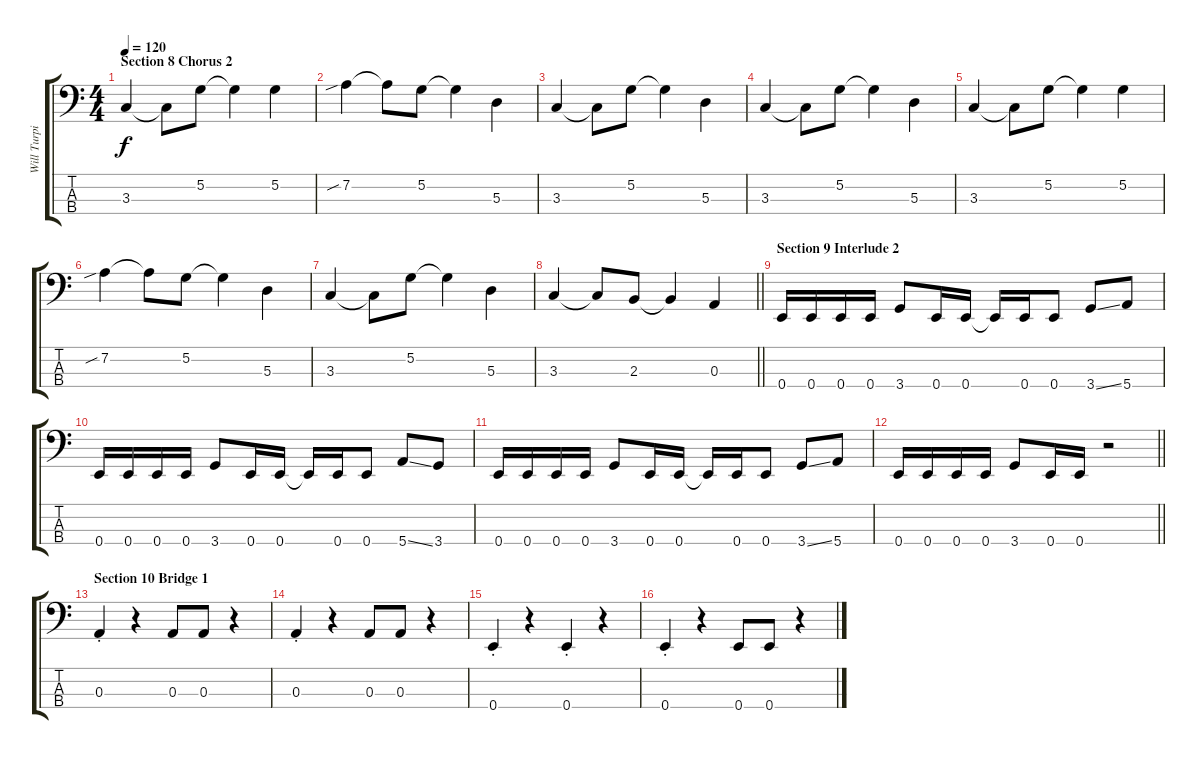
\track ("Will Turpin" "Will Turpi") {instrument electricbassfinger}
\staff {score tabs}
\tuning (G2 D2 A1 E1) {hide}
\ts (4 4)
\section ("" "Section 8 Chorus 2")
\tempo 120
\clef f4
\ks c
3.3.4{dy f} 3.3{t}.8 5.2.8 5.2{t}.4 5.2.4 |
7.2{sib}.4 7.2{t}.8 5.2.8 5.2{t}.4 5.3.4 |
3.3.4 3.3{t}.8 5.2.8 5.2{t}.4 5.3.4 |
3.3.4 3.3{t}.8 5.2.8 5.2{t}.4 5.3.4 |
3.3.4 3.3{t}.8 5.2.8 5.2{t}.4 5.2.4 |
7.2{sib}.4 7.2{t}.8 5.2.8 5.2{t}.4 5.3.4 |
3.3.4 3.3{t}.8 5.2.8 5.2{t}.4 5.3.4 |
\barLineRight lightlight
3.3.4 3.3{t}.8 2.3.8 2.3{t}.4 0.3.4 |
\section ("" "Section 9 Interlude 2")
0.4.16 0.4.16 0.4.16 0.4.16 3.4.8 0.4.16 0.4.16 0.4{t}.16 0.4.16 0.4.8 3.4{ss}.8 5.4.8 |
0.4.16 0.4.16 0.4.16 0.4.16 3.4.8 0.4.16 0.4.16 0.4{t}.16 0.4.16 0.4.8 5.4{ss}.8 3.4.8 |
0.4.16 0.4.16 0.4.16 0.4.16 3.4.8 0.4.16 0.4.16 0.4{t}.16 0.4.16 0.4.8 3.4{ss}.8 5.4.8 |
\barLineRight lightlight
0.4.16 0.4.16 0.4.16 0.4.16 3.4.8 0.4.16 0.4.16 r.2 |
\section ("" "Section 10 Bridge 1")
0.3{st}.4 r.4 0.3.8 0.3.8 r.4 |
0.3{st}.4 r.4 0.3.8 0.3.8 r.4 |
0.4{st}.4 r.4 0.4{st}.4 r.4 |
0.4{st}.4 r.4 0.4.8 0.4.8 r.4
